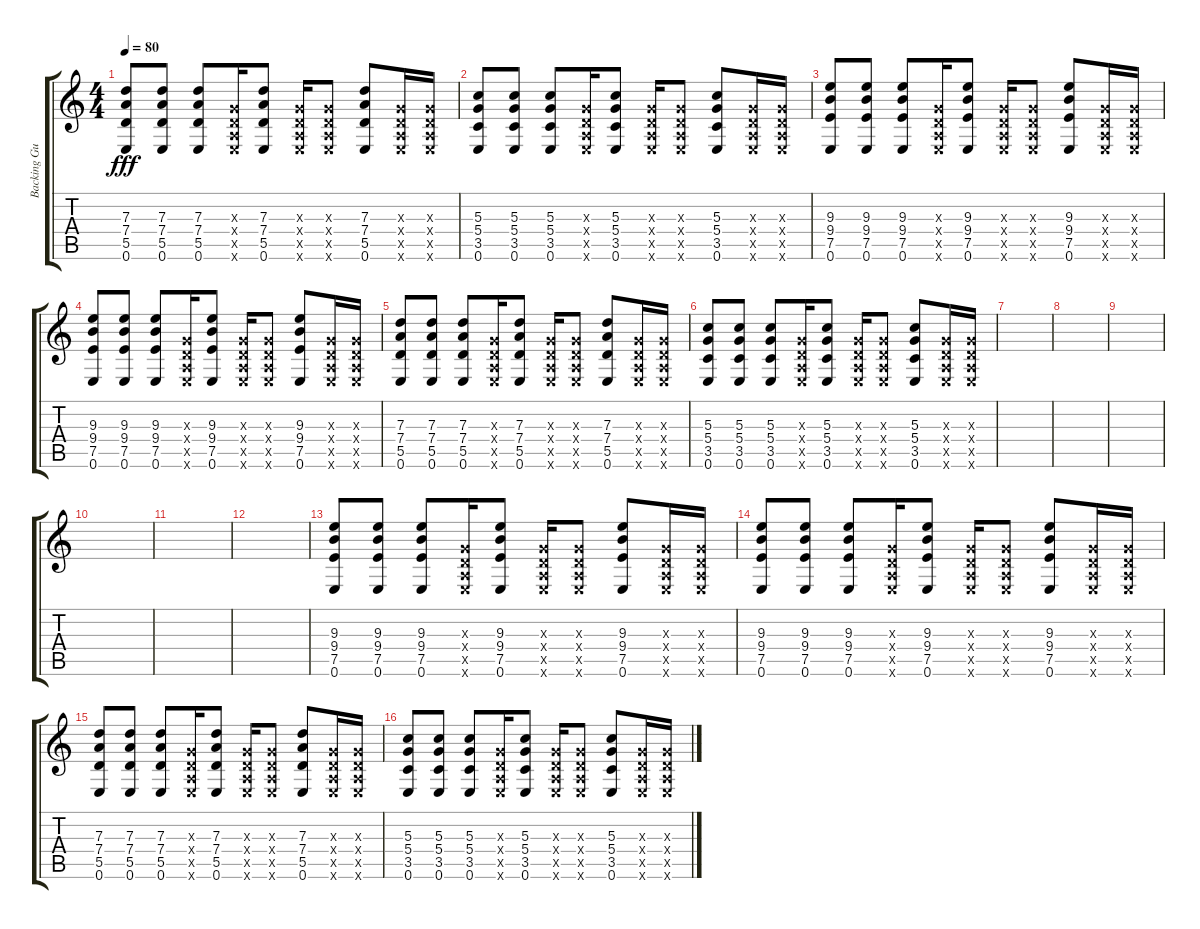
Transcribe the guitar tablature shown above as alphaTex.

\track ("Backing Guitar Distorted (kjartan sveins" "Backing Gu") {instrument distortionguitar}
\staff {score tabs}
\tuning (E4 B3 G3 D3 A2 E2) {hide}
\ts (4 4)
\tempo 80
\clef g2
\ks c
(7.3 7.4 5.5 0.6).8{dy fff} (7.3 7.4 5.5 0.6).8 (7.3 7.4 5.5 0.6).8 (0.3{x} 0.4{x} 0.5{x} 0.6{x}).16 (7.3 7.4 5.5 0.6).8 (0.3{x} 0.4{x} 0.5{x} 0.6{x}).16 (0.3{x} 0.4{x} 0.5{x} 0.6{x}).8 (7.3 7.4 5.5 0.6).8 (0.3{x} 0.4{x} 0.5{x} 0.6{x}).16 (0.3{x} 0.4{x} 0.5{x} 0.6{x}).16 |
(5.3 5.4 3.5 0.6).8 (5.3 5.4 3.5 0.6).8 (5.3 5.4 3.5 0.6).8 (0.3{x} 0.4{x} 0.5{x} 0.6{x}).16 (5.3 5.4 3.5 0.6).8 (0.3{x} 0.4{x} 0.5{x} 0.6{x}).16 (0.3{x} 0.4{x} 0.5{x} 0.6{x}).8 (5.3 5.4 3.5 0.6).8 (0.3{x} 0.4{x} 0.5{x} 0.6{x}).16 (0.3{x} 0.4{x} 0.5{x} 0.6{x}).16 |
(9.3 9.4 7.5 0.6).8 (9.3 9.4 7.5 0.6).8 (9.3 9.4 7.5 0.6).8 (0.3{x} 0.4{x} 0.5{x} 0.6{x}).16 (9.3 9.4 7.5 0.6).8 (0.3{x} 0.4{x} 0.5{x} 0.6{x}).16 (0.3{x} 0.4{x} 0.5{x} 0.6{x}).8 (9.3 9.4 7.5 0.6).8 (0.3{x} 0.4{x} 0.5{x} 0.6{x}).16 (0.3{x} 0.4{x} 0.5{x} 0.6{x}).16 |
(9.3 9.4 7.5 0.6).8 (9.3 9.4 7.5 0.6).8 (9.3 9.4 7.5 0.6).8 (0.3{x} 0.4{x} 0.5{x} 0.6{x}).16 (9.3 9.4 7.5 0.6).8 (0.3{x} 0.4{x} 0.5{x} 0.6{x}).16 (0.3{x} 0.4{x} 0.5{x} 0.6{x}).8 (9.3 9.4 7.5 0.6).8 (0.3{x} 0.4{x} 0.5{x} 0.6{x}).16 (0.3{x} 0.4{x} 0.5{x} 0.6{x}).16 |
(7.3 7.4 5.5 0.6).8 (7.3 7.4 5.5 0.6).8 (7.3 7.4 5.5 0.6).8 (0.3{x} 0.4{x} 0.5{x} 0.6{x}).16 (7.3 7.4 5.5 0.6).8 (0.3{x} 0.4{x} 0.5{x} 0.6{x}).16 (0.3{x} 0.4{x} 0.5{x} 0.6{x}).8 (7.3 7.4 5.5 0.6).8 (0.3{x} 0.4{x} 0.5{x} 0.6{x}).16 (0.3{x} 0.4{x} 0.5{x} 0.6{x}).16 |
(5.3 5.4 3.5 0.6).8 (5.3 5.4 3.5 0.6).8 (5.3 5.4 3.5 0.6).8 (0.3{x} 0.4{x} 0.5{x} 0.6{x}).16 (5.3 5.4 3.5 0.6).8 (0.3{x} 0.4{x} 0.5{x} 0.6{x}).16 (0.3{x} 0.4{x} 0.5{x} 0.6{x}).8 (5.3 5.4 3.5 0.6).8 (0.3{x} 0.4{x} 0.5{x} 0.6{x}).16 (0.3{x} 0.4{x} 0.5{x} 0.6{x}).16 |
|
|
|
|
|
|
(9.3 9.4 7.5 0.6).8 (9.3 9.4 7.5 0.6).8 (9.3 9.4 7.5 0.6).8 (0.3{x} 0.4{x} 0.5{x} 0.6{x}).16 (9.3 9.4 7.5 0.6).8 (0.3{x} 0.4{x} 0.5{x} 0.6{x}).16 (0.3{x} 0.4{x} 0.5{x} 0.6{x}).8 (9.3 9.4 7.5 0.6).8 (0.3{x} 0.4{x} 0.5{x} 0.6{x}).16 (0.3{x} 0.4{x} 0.5{x} 0.6{x}).16 |
(9.3 9.4 7.5 0.6).8 (9.3 9.4 7.5 0.6).8 (9.3 9.4 7.5 0.6).8 (0.3{x} 0.4{x} 0.5{x} 0.6{x}).16 (9.3 9.4 7.5 0.6).8 (0.3{x} 0.4{x} 0.5{x} 0.6{x}).16 (0.3{x} 0.4{x} 0.5{x} 0.6{x}).8 (9.3 9.4 7.5 0.6).8 (0.3{x} 0.4{x} 0.5{x} 0.6{x}).16 (0.3{x} 0.4{x} 0.5{x} 0.6{x}).16 |
(7.3 7.4 5.5 0.6).8 (7.3 7.4 5.5 0.6).8 (7.3 7.4 5.5 0.6).8 (0.3{x} 0.4{x} 0.5{x} 0.6{x}).16 (7.3 7.4 5.5 0.6).8 (0.3{x} 0.4{x} 0.5{x} 0.6{x}).16 (0.3{x} 0.4{x} 0.5{x} 0.6{x}).8 (7.3 7.4 5.5 0.6).8 (0.3{x} 0.4{x} 0.5{x} 0.6{x}).16 (0.3{x} 0.4{x} 0.5{x} 0.6{x}).16 |
(5.3 5.4 3.5 0.6).8 (5.3 5.4 3.5 0.6).8 (5.3 5.4 3.5 0.6).8 (0.3{x} 0.4{x} 0.5{x} 0.6{x}).16 (5.3 5.4 3.5 0.6).8 (0.3{x} 0.4{x} 0.5{x} 0.6{x}).16 (0.3{x} 0.4{x} 0.5{x} 0.6{x}).8 (5.3 5.4 3.5 0.6).8 (0.3{x} 0.4{x} 0.5{x} 0.6{x}).16 (0.3{x} 0.4{x} 0.5{x} 0.6{x}).16
